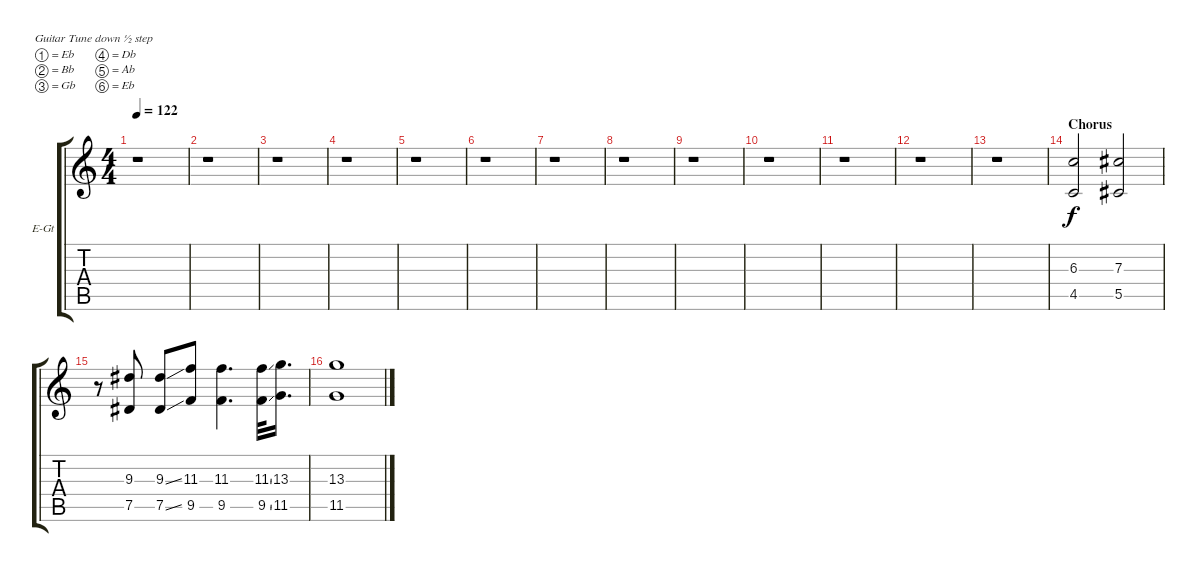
\bracketExtendMode groupsimilarinstruments
\firstSystemTrackNameOrientation horizontal
\otherSystemsTrackNameOrientation horizontal
\track ("Fills" "E-Gt") {instrument distortionguitar}
\staff {score tabs}
\tuning (Eb4 Bb3 Gb3 Db3 Ab2 Eb2)
\ts (4 4)
\tempo 122
\clef g2
\ks c
r.1{dy f} |
r.1 |
r.1 |
r.1 |
r.1 |
r.1 |
r.1 |
r.1 |
r.1 |
r.1 |
r.1 |
r.1 |
r.1 |
\section ("" "Chorus")
(6.3 4.5).2 (7.3 5.5).2 |
r.8 (9.3 7.5).8 (9.3{ss} 7.5{ss}).8 (11.3 9.5).8 (11.3 9.5).4{d} (11.3{ss} 9.5{ss}).32 (13.3 11.5).16{d} |
(13.3 11.5).1
